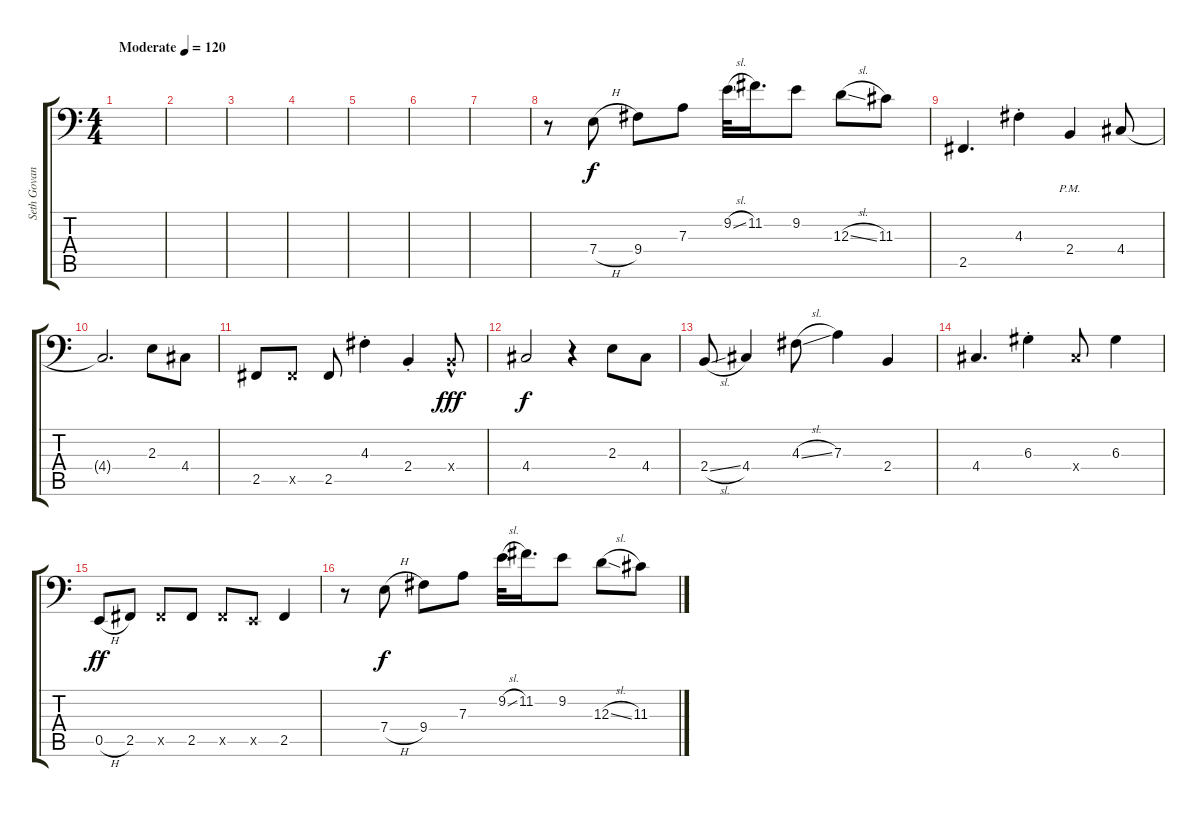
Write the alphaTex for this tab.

\track ("Seth Govan" "Seth Govan") {instrument electricbassfinger}
\staff {score tabs}
\tuning (C3 G2 D2 A1 E1 B0) {hide}
\ts (4 4)
\tempo (120 "Moderate")
\clef f4
\ks c
|
|
|
|
|
|
|
r.8 7.4{h}.8 9.4.8 7.3.8 9.2{sl}.32 11.2.16{d} 9.2.8 12.3{sl}.8 11.3.8 |
2.5.4{d} 4.3{st}.4 2.4{pm}.4 4.4.8 |
4.4{t}.2{d} 2.3.8 4.4.8 |
2.5.8 2.5{x}.8 2.5.8 4.3{st}.4 2.4{st}.4 2.4{hac x}.8{dy fff} |
4.4.2{dy f} r.4 2.3.8 4.4.8 |
2.4{sl}.8 4.4.4 4.3{sl}.8 7.3.4 2.4.4 |
4.4.4{d} 6.3{st}.4 4.4{x}.8 6.3.4 |
0.5{h}.8{dy ff} 2.5.8 2.5{x}.8 2.5.8 2.5{x}.8 0.5{x}.8 2.5.4 |
r.8 7.4{h}.8{dy f} 9.4.8 7.3.8 9.2{sl}.32 11.2.16{d} 9.2.8 12.3{sl}.8 11.3.8
